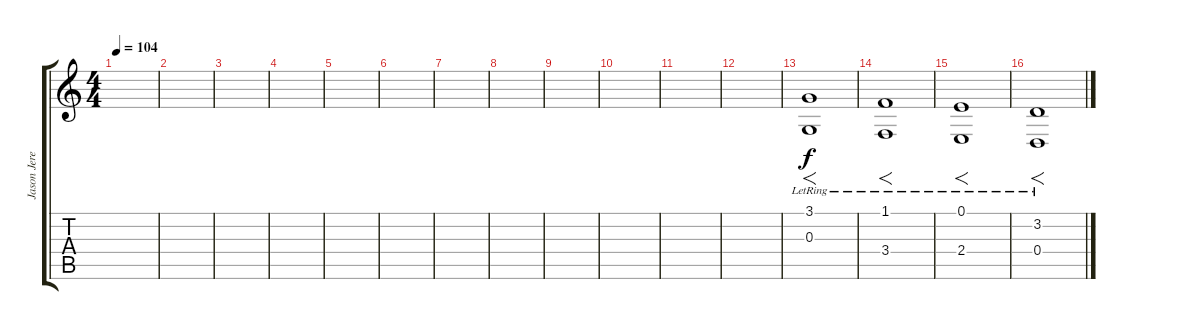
\track ("Jason Jeremy Freese(keyboard)" "Jason Jere") {instrument brightacousticpiano}
\staff {score tabs}
\tuning (E4 B3 G3 D3 A2 E2) {hide}
\ts (4 4)
\tempo 104
\clef g2
\ks c
|
|
|
|
|
|
|
|
|
|
|
|
(3.1{lr} 0.3{lr}).1{f volume 16 instrument brightacousticpiano} |
(1.1{lr} 3.4{lr}).1{f} |
(0.1{lr} 2.4{lr}).1{f} |
(3.2{lr} 0.4{lr}).1{f}
